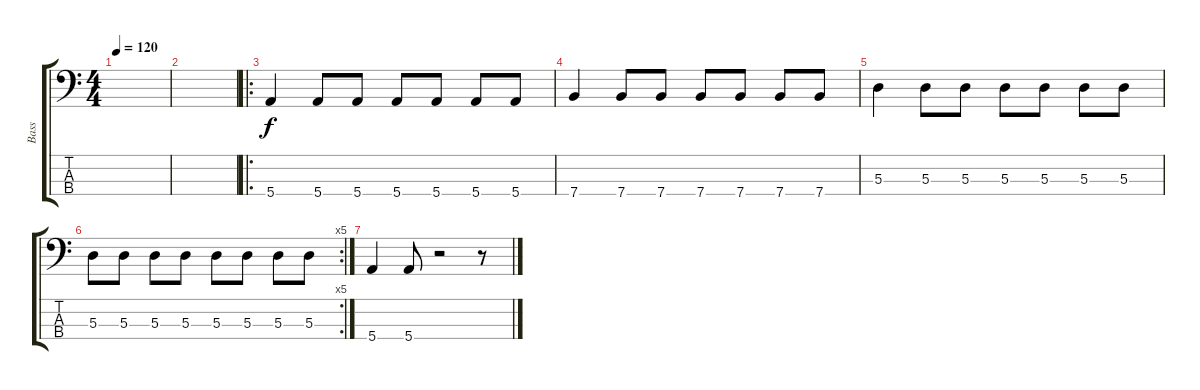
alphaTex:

\track ("Bass" "Bass") {instrument electricbassfinger}
\staff {score tabs}
\tuning (G2 D2 A1 E1) {hide}
\ts (4 4)
\tempo 120
\clef f4
\ks c
|
|
\ro
5.4.4 5.4.8 5.4.8 5.4.8 5.4.8 5.4.8 5.4.8 |
7.4.4 7.4.8 7.4.8 7.4.8 7.4.8 7.4.8 7.4.8 |
5.3.4 5.3.8 5.3.8 5.3.8 5.3.8 5.3.8 5.3.8 |
\rc 5
5.3.8 5.3.8 5.3.8 5.3.8 5.3.8 5.3.8 5.3.8 5.3.8 |
5.4.4 5.4.8 r.2 r.8
